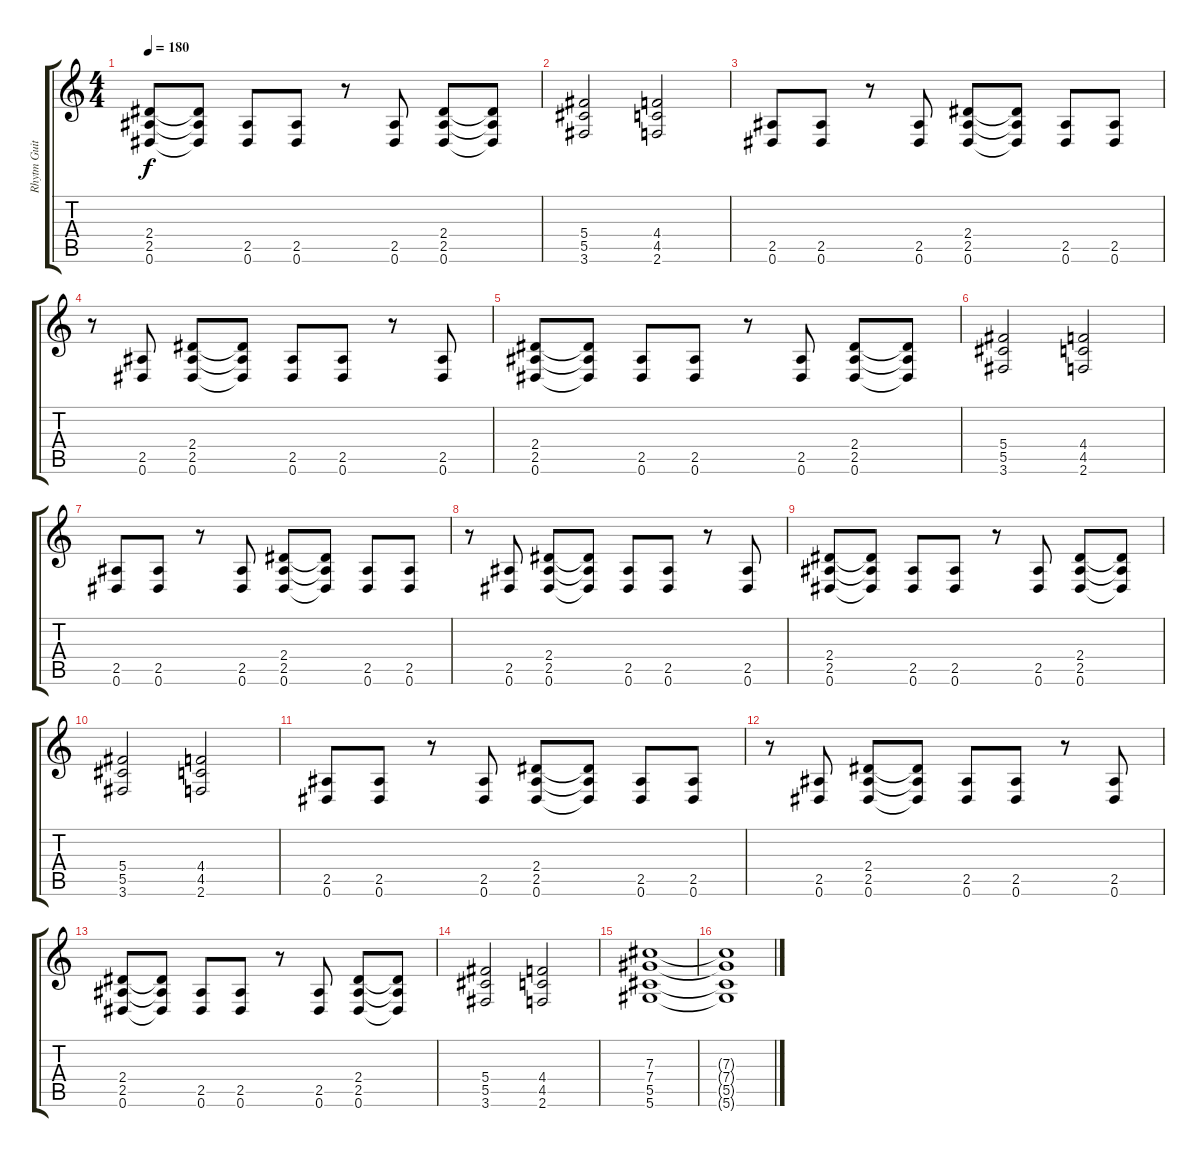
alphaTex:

\track ("Rhytm Guitar" "Rhytm Guit") {instrument distortionguitar}
\staff {score tabs}
\tuning (Eb4 Bb3 Gb3 Db3 Ab2 Eb2) {hide}
\ts (4 4)
\tempo 180
\clef g2
\ks c
(2.4 2.5 0.6).8{dy f} (2.4{t} 2.5{t} 0.6{t}).8 (2.5 0.6).8 (2.5 0.6).8 r.8 (2.5 0.6).8 (2.4 2.5 0.6).8 (2.4{t} 2.5{t} 0.6{t}).8 |
(5.4 5.5 3.6).2 (4.4 4.5 2.6).2 |
(2.5 0.6).8 (2.5 0.6).8 r.8 (2.5 0.6).8 (2.4 2.5 0.6).8 (2.4{t} 2.5{t} 0.6{t}).8 (2.5 0.6).8 (2.5 0.6).8 |
r.8 (2.5 0.6).8 (2.4 2.5 0.6).8 (2.4{t} 2.5{t} 0.6{t}).8 (2.5 0.6).8 (2.5 0.6).8 r.8 (2.5 0.6).8 |
(2.4 2.5 0.6).8 (2.4{t} 2.5{t} 0.6{t}).8 (2.5 0.6).8 (2.5 0.6).8 r.8 (2.5 0.6).8 (2.4 2.5 0.6).8 (2.4{t} 2.5{t} 0.6{t}).8 |
(5.4 5.5 3.6).2 (4.4 4.5 2.6).2 |
(2.5 0.6).8 (2.5 0.6).8 r.8 (2.5 0.6).8 (2.4 2.5 0.6).8 (2.4{t} 2.5{t} 0.6{t}).8 (2.5 0.6).8 (2.5 0.6).8 |
r.8 (2.5 0.6).8 (2.4 2.5 0.6).8 (2.4{t} 2.5{t} 0.6{t}).8 (2.5 0.6).8 (2.5 0.6).8 r.8 (2.5 0.6).8 |
(2.4 2.5 0.6).8 (2.4{t} 2.5{t} 0.6{t}).8 (2.5 0.6).8 (2.5 0.6).8 r.8 (2.5 0.6).8 (2.4 2.5 0.6).8 (2.4{t} 2.5{t} 0.6{t}).8 |
(5.4 5.5 3.6).2 (4.4 4.5 2.6).2 |
(2.5 0.6).8 (2.5 0.6).8 r.8 (2.5 0.6).8 (2.4 2.5 0.6).8 (2.4{t} 2.5{t} 0.6{t}).8 (2.5 0.6).8 (2.5 0.6).8 |
r.8 (2.5 0.6).8 (2.4 2.5 0.6).8 (2.4{t} 2.5{t} 0.6{t}).8 (2.5 0.6).8 (2.5 0.6).8 r.8 (2.5 0.6).8 |
(2.4 2.5 0.6).8 (2.4{t} 2.5{t} 0.6{t}).8 (2.5 0.6).8 (2.5 0.6).8 r.8 (2.5 0.6).8 (2.4 2.5 0.6).8 (2.4{t} 2.5{t} 0.6{t}).8 |
(5.4 5.5 3.6).2 (4.4 4.5 2.6).2 |
(7.3 7.4 5.5 5.6).1 |
(7.3{t} 7.4{t} 5.5{t} 5.6{t}).1
